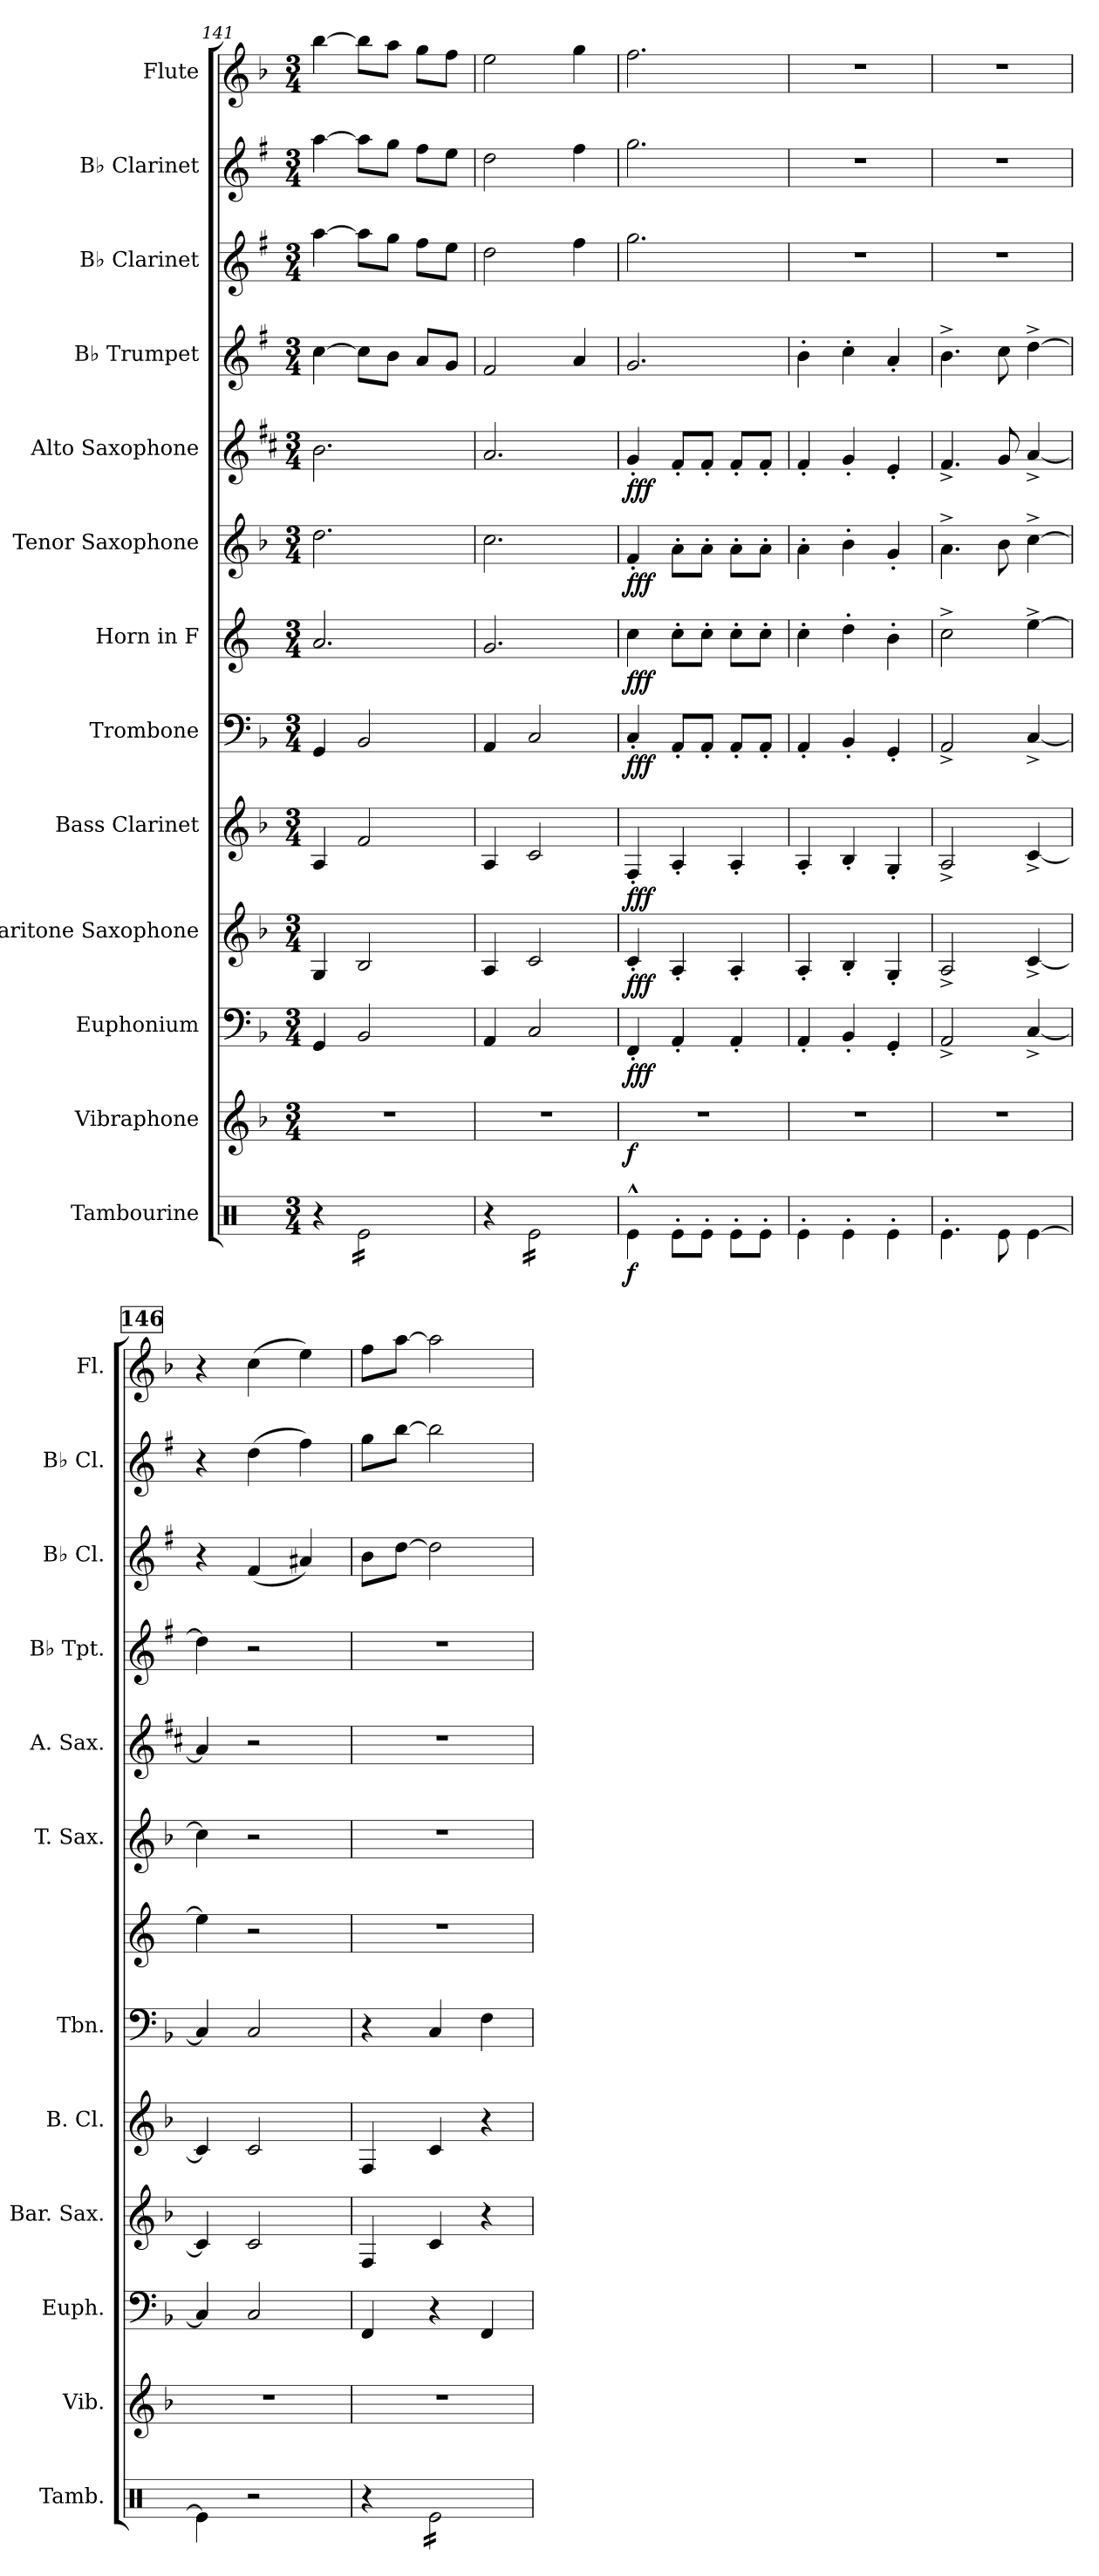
**kern	**dynam	**kern	**dynam	**kern	**dynam	**kern	**dynam	**kern	**dynam	**kern	**dynam	**kern	**dynam	**kern	**dynam	**kern	**dynam	**kern	**kern	**kern	**kern
*part13	*part13	*part12	*part12	*part11	*part11	*part10	*part10	*part9	*part9	*part8	*part8	*part7	*part7	*part6	*part6	*part5	*part5	*part4	*part3	*part2	*part1
*staff13	*staff13	*staff12	*staff12	*staff11	*staff11	*staff10	*staff10	*staff9	*staff9	*staff8	*staff8	*staff7	*staff7	*staff6	*staff6	*staff5	*staff5	*staff4	*staff3	*staff2	*staff1
*I"Tambourine	*	*I"Vibraphone	*	*I"Euphonium	*	*I"Baritone Saxophone	*	*I"Bass Clarinet	*	*I"Trombone	*	*I"Horn in F	*	*I"Tenor Saxophone	*	*I"Alto Saxophone	*	*I"B♭ Trumpet	*I"B♭ Clarinet	*I"B♭ Clarinet	*I"Flute
*I'Tamb.	*	*I'Vib.	*	*I'Euph.	*	*I'Bar. Sax.	*	*I'B. Cl.	*	*I'Tbn.	*	*	*	*I'T. Sax.	*	*I'A. Sax.	*	*I'B♭ Tpt.	*I'B♭ Cl.	*I'B♭ Cl.	*I'Fl.
*clefX	*	*clefG2	*	*clefF4	*	*clefG2	*	*clefG2	*	*clefF4	*	*clefG2	*	*clefG2	*	*clefG2	*	*clefG2	*clefG2	*clefG2	*clefG2
*	*	*	*	*	*	*ITrd12c21	*	*ITrd8c14	*	*	*	*ITrd4c7	*	*ITrd8c14	*	*ITrd5c9	*	*ITrd1c2	*ITrd1c2	*ITrd1c2	*
*k[]	*	*k[b-]	*	*k[b-]	*	*k[b-]	*	*k[b-]	*	*k[b-]	*	*k[b-]	*	*k[b-]	*	*k[b-]	*	*k[b-]	*k[b-]	*k[b-]	*k[b-]
*M3/4	*	*M3/4	*	*M3/4	*	*M3/4	*	*M3/4	*	*M3/4	*	*M3/4	*	*M3/4	*	*M3/4	*	*M3/4	*M3/4	*M3/4	*M3/4
=141	=141	=141	=141	=141	=141	=141	=141	=141	=141	=141	=141	=141	=141	=141	=141	=141	=141	=141	=141	=141	=141
4r	.	2.r	.	4GG/	.	4GG/	.	4AA/	.	4GG/	.	2.d/	.	2.d\	.	2.d\	.	[4b-\	[4gg\	[4gg\	[4bb-\
*tremolo	*	*	*	*	*	*	*	*	*	*	*	*	*	*	*	*	*	*	*	*	*
16Re\LL	.	.	.	2BB-/	.	2BB-/	.	2F/	.	2BB-/	.	.	.	.	.	.	.	8b-\L]	8gg\L]	8gg\L]	8bb-\L]
16Re\	.	.	.	.	.	.	.	.	.	.	.	.	.	.	.	.	.	.	.	.	.
16Re\	.	.	.	.	.	.	.	.	.	.	.	.	.	.	.	.	.	8a\J	8ff\J	8ff\J	8aa\J
16Re\	.	.	.	.	.	.	.	.	.	.	.	.	.	.	.	.	.	.	.	.	.
16Re\	.	.	.	.	.	.	.	.	.	.	.	.	.	.	.	.	.	8g/L	8ee\L	8ee\L	8gg\L
16Re\	.	.	.	.	.	.	.	.	.	.	.	.	.	.	.	.	.	.	.	.	.
16Re\	.	.	.	.	.	.	.	.	.	.	.	.	.	.	.	.	.	8f/J	8dd\J	8dd\J	8ff\J
16Re\JJ	.	.	.	.	.	.	.	.	.	.	.	.	.	.	.	.	.	.	.	.	.
=142	=142	=142	=142	=142	=142	=142	=142	=142	=142	=142	=142	=142	=142	=142	=142	=142	=142	=142	=142	=142	=142
4r	.	2.r	.	4AA/	.	4AA/	.	4AA/	.	4AA/	.	2.c/	.	2.c\	.	2.c/	.	2e/	2cc\	2cc\	2ee\
16Re\LL	.	.	.	2C/	.	2C/	.	2C/	.	2C/	.	.	.	.	.	.	.	.	.	.	.
16Re\	.	.	.	.	.	.	.	.	.	.	.	.	.	.	.	.	.	.	.	.	.
16Re\	.	.	.	.	.	.	.	.	.	.	.	.	.	.	.	.	.	.	.	.	.
16Re\	.	.	.	.	.	.	.	.	.	.	.	.	.	.	.	.	.	.	.	.	.
16Re\	.	.	.	.	.	.	.	.	.	.	.	.	.	.	.	.	.	4g/	4ee\	4ee\	4gg\
16Re\	.	.	.	.	.	.	.	.	.	.	.	.	.	.	.	.	.	.	.	.	.
16Re\	.	.	.	.	.	.	.	.	.	.	.	.	.	.	.	.	.	.	.	.	.
16Re\JJ	.	.	.	.	.	.	.	.	.	.	.	.	.	.	.	.	.	.	.	.	.
*Xtremolo	*	*	*	*	*	*	*	*	*	*	*	*	*	*	*	*	*	*	*	*	*
!!LO:PB:g=z
=143	=143	=143	=143	=143	=143	=143	=143	=143	=143	=143	=143	=143	=143	=143	=143	=143	=143	=143	=143	=143	=143
!	!LO:DY:b	!	!LO:DY:b	!	!LO:DY:b	!	!	!	!	!	!	!	!	!	!	!	!	!	!	!	!
!	!	!	!	!	!LO:DY:n=1:b	!	!	!	!	!	!	!	!	!	!	!	!	!	!	!	!
!	!	!	!	!	!LO:DY:n=2:b	!	!LO:DY:b	!	!	!	!	!	!	!	!	!	!	!	!	!	!
!	!	!	!	!	!	!	!LO:DY:n=1:b	!	!	!	!	!	!	!	!	!	!	!	!	!	!
!	!	!	!	!	!	!	!LO:DY:n=2:b	!	!LO:DY:b	!	!	!	!	!	!	!	!	!	!	!	!
!	!	!	!	!	!	!	!	!	!LO:DY:n=1:b	!	!	!	!	!	!	!	!	!	!	!	!
!	!	!	!	!	!	!	!	!	!LO:DY:n=2:b	!	!LO:DY:b	!	!	!	!	!	!	!	!	!	!
!	!	!	!	!	!	!	!	!	!	!	!LO:DY:n=1:b	!	!	!	!	!	!	!	!	!	!
!	!	!	!	!	!	!	!	!	!	!	!LO:DY:n=2:b	!	!LO:DY:b	!	!	!	!	!	!	!	!
!	!	!	!	!	!	!	!	!	!	!	!	!	!LO:DY:n=1:b	!	!	!	!	!	!	!	!
!	!	!	!	!	!	!	!	!	!	!	!	!	!LO:DY:n=2:b	!	!LO:DY:b	!	!	!	!	!	!
!	!	!	!	!	!	!	!	!	!	!	!	!	!	!	!LO:DY:n=1:b	!	!	!	!	!	!
!	!	!	!	!	!	!	!	!	!	!	!	!	!	!	!LO:DY:n=2:b	!	!LO:DY:b	!	!	!	!
!	!	!	!	!	!	!	!	!	!	!	!	!	!	!	!	!	!LO:DY:n=1:b	!	!	!	!
!	!	!	!	!	!	!	!	!	!	!	!	!	!	!	!	!	!LO:DY:n=2:b	!	!	!	!
4Re^^\	f	2.r	f	4FF'/	f f f	4C'/	f f f	4FF'/	f f f	4C'/	f f f	4f\	f f f	4F'/	f f f	4B-'/	f f f	2.f/	2.ff\	2.ff\	2.ff\
8Re'\L	.	.	.	4AA'/	.	4AA'/	.	4AA'/	.	8AA'/L	.	8f'\L	.	8A'\L	.	8A'/L	.	.	.	.	.
8Re'\J	.	.	.	.	.	.	.	.	.	8AA'/J	.	8f'\J	.	8A'\J	.	8A'/J	.	.	.	.	.
8Re'\L	.	.	.	4AA'/	.	4AA'/	.	4AA'/	.	8AA'/L	.	8f'\L	.	8A'\L	.	8A'/L	.	.	.	.	.
8Re'\J	.	.	.	.	.	.	.	.	.	8AA'/J	.	8f'\J	.	8A'\J	.	8A'/J	.	.	.	.	.
=144	=144	=144	=144	=144	=144	=144	=144	=144	=144	=144	=144	=144	=144	=144	=144	=144	=144	=144	=144	=144	=144
4Re'\	.	2.r	.	4AA'/	.	4AA'/	.	4AA'/	.	4AA'/	.	4f'\	.	4A'\	.	4A'/	.	4a'\	2.r	2.r	2.r
4Re'\	.	.	.	4BB-'/	.	4BB-'/	.	4BB-'/	.	4BB-'/	.	4g'\	.	4B-'\	.	4B-'/	.	4b-'\	.	.	.
4Re'\	.	.	.	4GG'/	.	4GG'/	.	4GG'/	.	4GG'/	.	4e'\	.	4G'/	.	4G'/	.	4g'/	.	.	.
=145	=145	=145	=145	=145	=145	=145	=145	=145	=145	=145	=145	=145	=145	=145	=145	=145	=145	=145	=145	=145	=145
4.Re'\	.	2.r	.	2AA^/	.	2AA^/	.	2AA^/	.	2AA^/	.	2f^\	.	4.A^\	.	4.A^/	.	4.a^\	2.r	2.r	2.r
8Re\	.	.	.	.	.	.	.	.	.	.	.	.	.	8B-\	.	8B-/	.	8b-\	.	.	.
[4Re\	.	.	.	[4C^/	.	[4C^/	.	[4C^/	.	[4C^/	.	[4a^\	.	[4c^\	.	[4c^/	.	[4cc^\	.	.	.
!!LO:REH:place=s1:a:B:fs=14:t=146
=146	=146	=146	=146	=146	=146	=146	=146	=146	=146	=146	=146	=146	=146	=146	=146	=146	=146	=146	=146	=146	=146
4Re\]	.	2.r	.	4C/]	.	4C/]	.	4C/]	.	4C/]	.	4a\]	.	4c\]	.	4c/]	.	4cc\]	4r	4r	4r
!	!	!	!	!	!LO:DY:b	!	!	!	!	!	!	!	!	!	!	!	!	!	!	!	!
!	!	!	!	!	!LO:DY:n=1:b	!	!LO:DY:b	!	!	!	!	!	!	!	!	!	!	!	!	!	!
!	!	!	!	!	!	!	!LO:DY:n=1:b	!	!LO:DY:b	!	!	!	!	!	!	!	!	!	!	!	!
!	!	!	!	!	!	!	!	!	!LO:DY:n=1:b	!	!LO:DY:b	!	!	!	!	!	!	!	!	!	!
!	!	!	!	!	!	!	!	!	!	!	!LO:DY:n=1:b	!	!	!	!	!	!	!	!	!	!
2r	.	.	.	2C/	mf mf	2C/	mf mf	2C/	mf mf	2C/	mf mf	2r	.	2r	.	2r	.	2r	(4e/	(4cc\	(4cc\
.	.	.	.	.	.	.	.	.	.	.	.	.	.	.	.	.	.	.	4g#X/)	4ee\)	4ee\)
=147	=147	=147	=147	=147	=147	=147	=147	=147	=147	=147	=147	=147	=147	=147	=147	=147	=147	=147	=147	=147	=147
4r	.	2.r	.	4FF/	.	4FF/	.	4FF/	.	4r	.	2.r	.	2.r	.	2.r	.	2.r	8a\L	8ff\L	8ff\L
.	.	.	.	.	.	.	.	.	.	.	.	.	.	.	.	.	.	.	[8cc\J	[8aa\J	[8aa\J
*tremolo	*	*	*	*	*	*	*	*	*	*	*	*	*	*	*	*	*	*	*	*	*
16Re\LL	.	.	.	4r	.	4C/	.	4C/	.	4C/	.	.	.	.	.	.	.	.	2cc\]	2aa\]	2aa\]
16Re\	.	.	.	.	.	.	.	.	.	.	.	.	.	.	.	.	.	.	.	.	.
16Re\	.	.	.	.	.	.	.	.	.	.	.	.	.	.	.	.	.	.	.	.	.
16Re\	.	.	.	.	.	.	.	.	.	.	.	.	.	.	.	.	.	.	.	.	.
16Re\	.	.	.	4FF/	.	4r	.	4r	.	4F\	.	.	.	.	.	.	.	.	.	.	.
16Re\	.	.	.	.	.	.	.	.	.	.	.	.	.	.	.	.	.	.	.	.	.
16Re\	.	.	.	.	.	.	.	.	.	.	.	.	.	.	.	.	.	.	.	.	.
16Re\JJ	.	.	.	.	.	.	.	.	.	.	.	.	.	.	.	.	.	.	.	.	.
*Xtremolo	*	*	*	*	*	*	*	*	*	*	*	*	*	*	*	*	*	*	*	*	*
=	=	=	=	=	=	=	=	=	=	=	=	=	=	=	=	=	=	=	=	=	=
*-	*-	*-	*-	*-	*-	*-	*-	*-	*-	*-	*-	*-	*-	*-	*-	*-	*-	*-	*-	*-	*-
